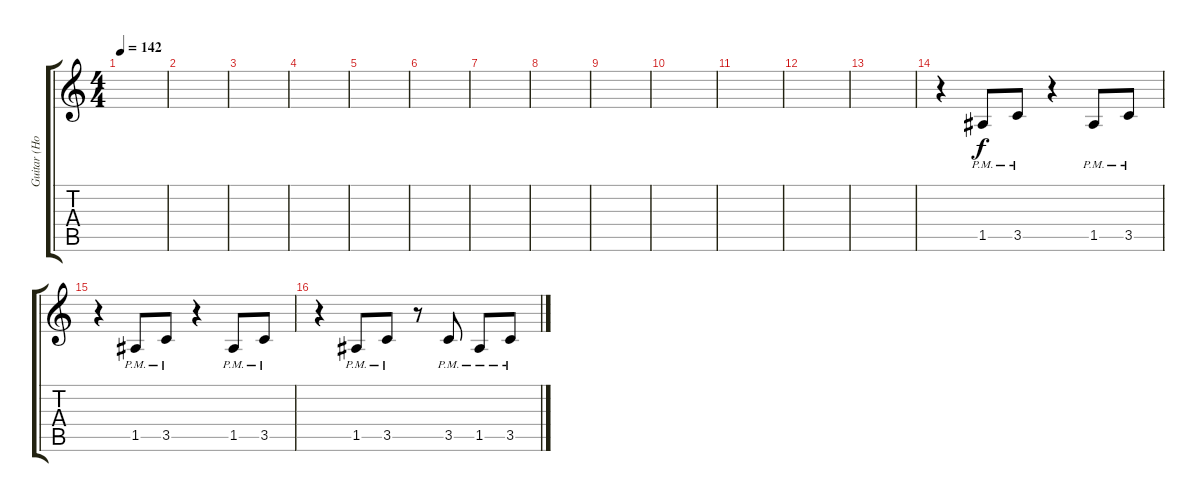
\track ("Guitar (Hodgson)" "Guitar (Ho") {instrument electricguitarmuted}
\staff {score tabs}
\tuning (E4 B3 G3 D3 A2 E2) {hide}
\ts (4 4)
\tempo 142
\clef g2
\ks c
|
|
|
|
|
|
|
|
|
|
|
|
|
r.4 1.5{pm}.8 3.5{pm}.8 r.4 1.5{pm}.8 3.5{pm}.8 |
r.4 1.5{pm}.8 3.5{pm}.8 r.4 1.5{pm}.8 3.5{pm}.8 |
r.4 1.5{pm}.8 3.5{pm}.8 r.8 3.5{pm}.8 1.5{pm}.8 3.5{pm}.8
